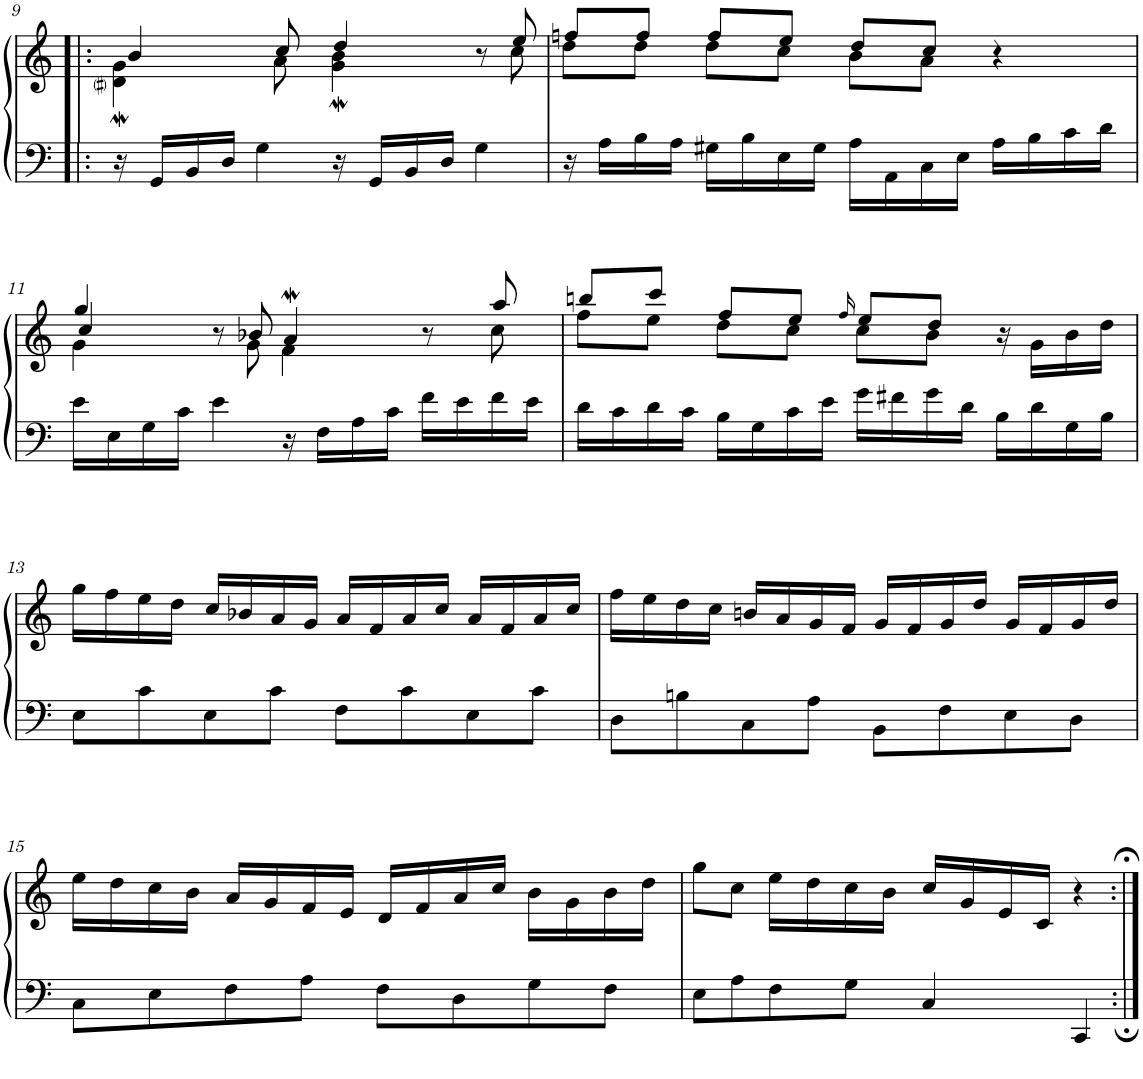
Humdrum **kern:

**kern	**kern
*part1	*part1
*staff2	*staff1
*I"Harpsichord	*
*I'Hch.	*
!!LO:PB:g=z
*clefF4	*clefG2
*k[]	*k[]
*M4/4	*M4/4
*met(c)	*met(c)
=9!|:	=9!|:
*	*^
*	*	*^
16r	4b/	4d\M 4g\M	4f#i
16GG/LL	.	.	.
16BB/	.	.	.
16D/JJ	.	.	.
4G\	8ryy	8ryy	4ryy
.	8cc/	8a\	.
16r	4dd/	4g\M 4b\M	2ryy
16GG/LL	.	.	.
16BB/	.	.	.
16D/JJ	.	.	.
4G\	8r	8ryy	.
.	8ee/	8cc\	.
*	*	*v	*v
=10	=10	=10
16r	8ffn/L	8dd\L
16A\LL	.	.
16B\	8ff/J	8dd\J
16A\JJ	.	.
16G#X\LL	8ff/L	8dd\L
16B\	.	.
16E\	8ee/J	8cc\J
16G#\JJ	.	.
16A\LL	8dd/L	8b\L
16AA\	.	.
16C\	8cc/J	8a\J
16E\JJ	.	.
16A\LL	4r	4ryy
16B\	.	.
16c\	.	.
16d\JJ	.	.
!!LO:LB:g=z
=11	=11	=11
*	*	*^
16e\LL	4gg/	4g\	4cc/
16E\	.	.	.
16G\	.	.	.
16c\JJ	.	.	.
4e\	8r	8ryy	2.ryy
.	8b-X/	8g\	.
16r	4aW/	4f\	.
16F\LL	.	.	.
16A\	.	.	.
16c\JJ	.	.	.
16f\LL	8r	8ryy	.
16e\	.	.	.
16f\	8aa/	8cc\	.
16e\JJ	.	.	.
*	*	*v	*v
=12	=12	=12
16d\LL	8bbn/L	8ff\L
16c\	.	.
16d\	8ccc/J	8ee\J
16c\JJ	.	.
16B\LL	8ff/L	8dd\L
16G\	.	.
16c\	8ee/J	8cc\J
16e\JJ	.	.
.	16qff/	.
16g\LL	8ee/L	8cc\L
16f#X\	.	.
16g\	8dd/J	8b\J
16d\JJ	.	.
16B\LL	16r	4ryy
16d\	16g\LL	.
16G\	16b\	.
16B\JJ	16dd\JJ	.
*	*v	*v
!!LO:LB:g=z
=13	=13
8E\L	16gg\LL
.	16ff\
8c\	16ee\
.	16dd\JJ
8E\	16cc/LL
.	16b-X/
8c\J	16a/
.	16g/JJ
8F\L	16a/LL
.	16f/
8c\	16a/
.	16cc/JJ
8E\	16a/LL
.	16f/
8c\J	16a/
.	16cc/JJ
=14	=14
8D\L	16ff\LL
.	16ee\
8Bn\	16dd\
.	16cc\JJ
8C\	16bn/LL
.	16a/
8A\J	16g/
.	16f/JJ
8BB\L	16g/LL
.	16f/
8F\	16g/
.	16dd/JJ
8E\	16g/LL
.	16f/
8D\J	16g/
.	16dd/JJ
!!LO:LB:g=z
=15	=15
8C\L	16ee\LL
.	16dd\
8E\	16cc\
.	16b\JJ
8F\	16a/LL
.	16g/
8A\J	16f/
.	16e/JJ
8F\L	16d/LL
.	16f/
8D\	16a/
.	16cc/JJ
8G\	16b\LL
.	16g\
8F\J	16b\
.	16dd\JJ
=16	=16
8E\L	8gg\L
8A\	8cc\J
8F\	16ee\LL
.	16dd\
8G\J	16cc\
.	16b\JJ
4C/	16cc/LL
.	16g/
.	16e/
.	16c/JJ
4CC/	4r
=:|!	=:|!
*-	*-
